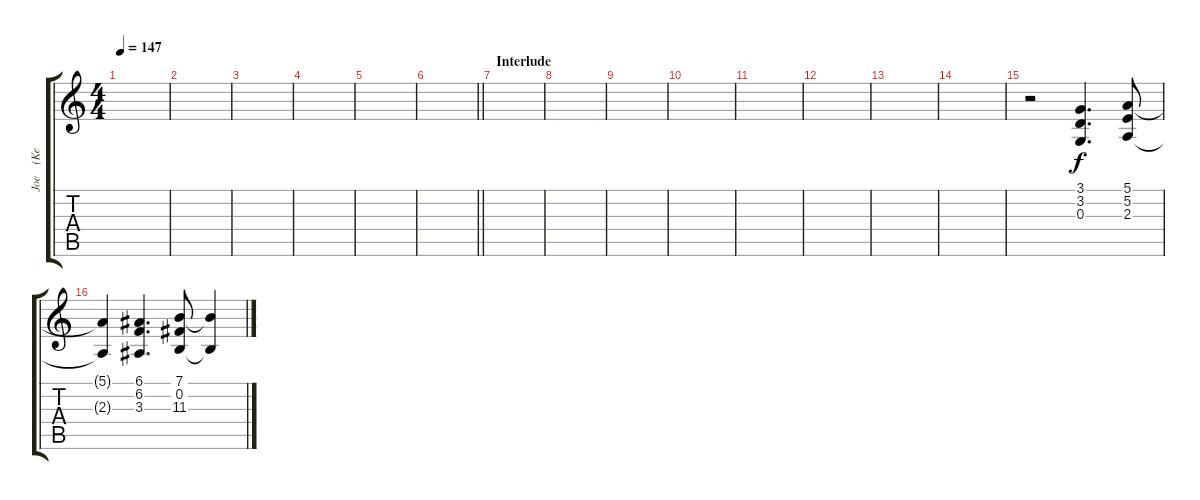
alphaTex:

\track ("Joe    (Keyboard)" "Joe    (Ke") {instrument rockorgan}
\staff {score tabs}
\tuning (E4 B3 G3 D3 A2 E2) {hide}
\ts (4 4)
\tempo 147
\clef g2
\ks c
|
|
|
|
|
\barLineRight lightlight
|
\section ("" "Interlude")
|
|
|
|
|
|
|
|
r.2 (3.1 3.2 0.3).4{d} (5.1 5.2 2.3).8 |
(5.1{t} 2.3{t}).4 (6.1 6.2 3.3).4{d} (7.1 0.2 11.3).8 (7.1{t} 0.2{t}).4
